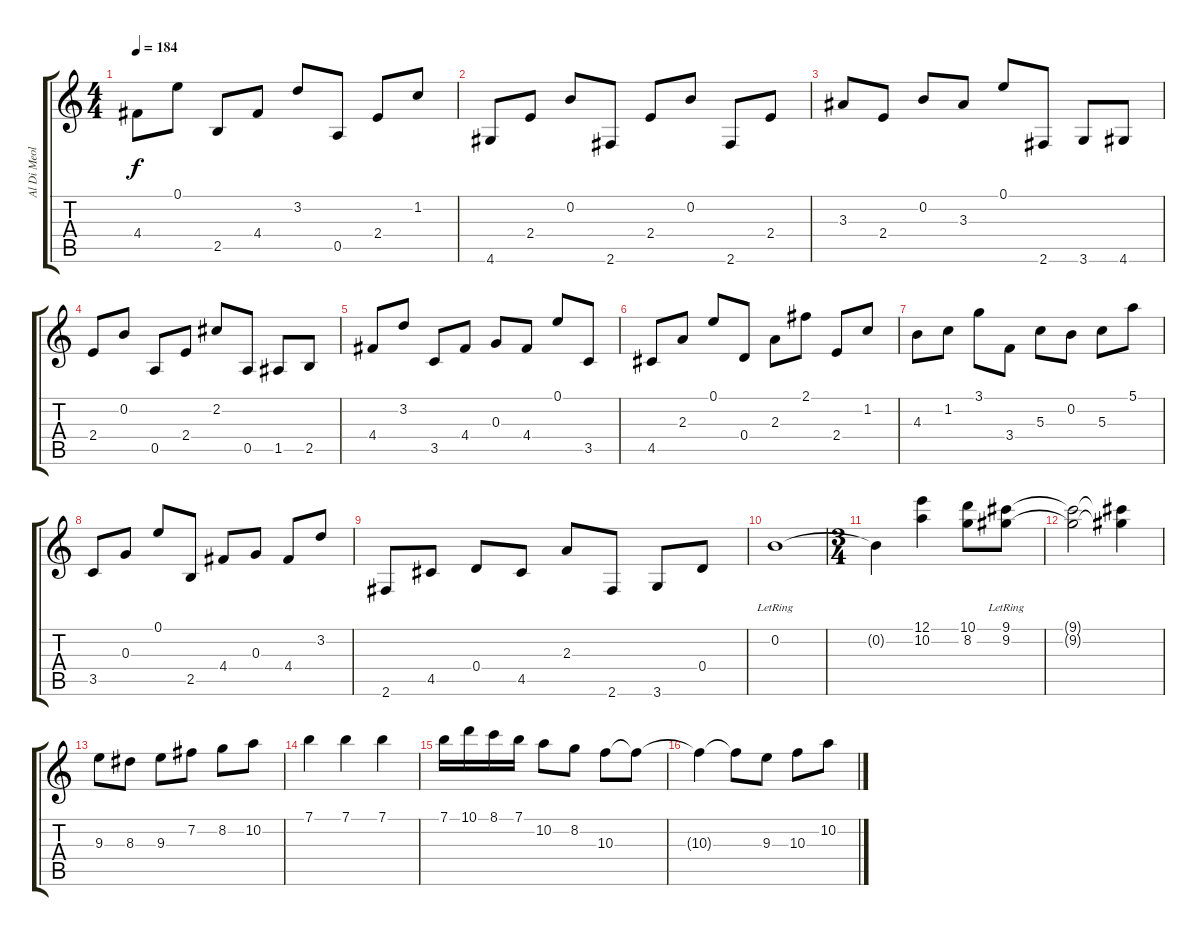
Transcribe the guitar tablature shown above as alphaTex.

\track ("Al Di Meola" "Al Di Meol") {instrument acousticguitarnylon}
\staff {score tabs}
\tuning (E4 B3 G3 D3 A2 E2) {hide}
\ts (4 4)
\tempo 184
\clef g2
\ks c
4.4.8{dy f} 0.1.8 2.5.8 4.4.8 3.2.8 0.5.8 2.4.8 1.2.8 |
4.6.8 2.4.8 0.2.8 2.6.8 2.4.8 0.2.8 2.6.8 2.4.8 |
3.3.8 2.4.8 0.2.8 3.3.8 0.1.8 2.6.8 3.6.8 4.6.8 |
2.4.8 0.2.8 0.5.8 2.4.8 2.2.8 0.5.8 1.5.8 2.5.8 |
4.4.8 3.2.8 3.5.8 4.4.8 0.3.8 4.4.8 0.1.8 3.5.8 |
4.5.8 2.3.8 0.1.8 0.4.8 2.3.8 2.1.8 2.4.8 1.2.8 |
4.3.8 1.2.8 3.1.8 3.4.8 5.3.8 0.2.8 5.3.8 5.1.8 |
3.5.8 0.3.8 0.1.8 2.5.8 4.4.8 0.3.8 4.4.8 3.2.8 |
2.6.8 4.5.8 0.4.8 4.5.8 2.3.8 2.6.8 3.6.8 0.4.8 |
0.2{lr}.1 |
\ts (3 4)
0.2{t}.4 (12.1 10.2).4 (10.1 8.2).8 (9.1{lr} 9.2{lr}).8 |
(9.1{t} 9.2{t}).2 (9.1{t} 9.2{t}).4 |
9.3.8{volume 12 instrument acousticguitarnylon} 8.3.8 9.3.8 7.2.8 8.2.8 10.2.8 |
7.1.4 7.1.4 7.1.4 |
7.1.16 10.1.16 8.1.16 7.1.16 10.2.8 8.2.8 10.3.8 10.3{t}.8 |
10.3{t}.4 10.3{t}.8 9.3.8 10.3.8 10.2.8
